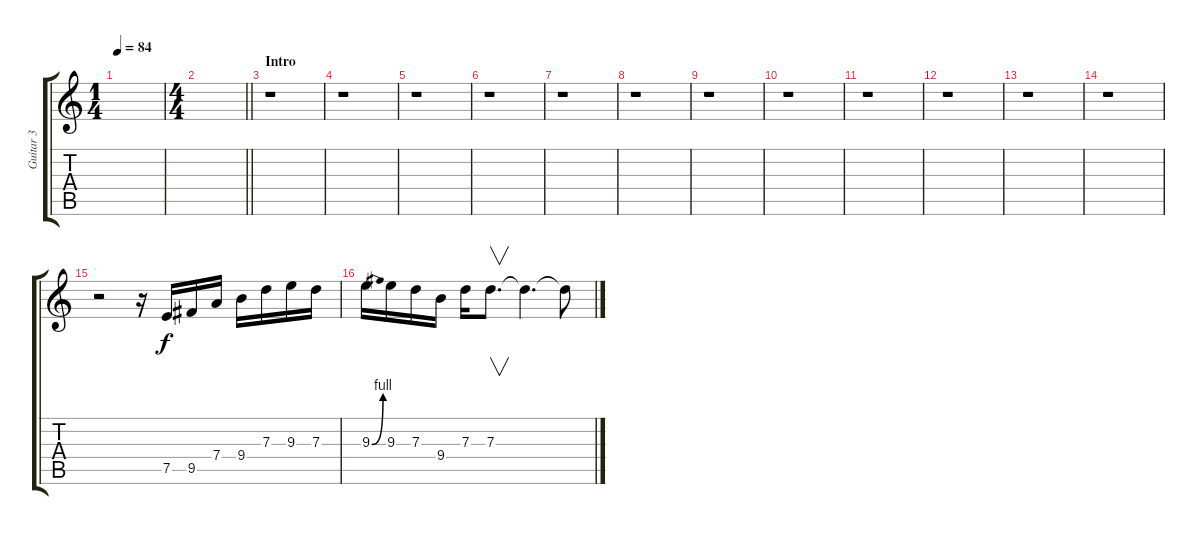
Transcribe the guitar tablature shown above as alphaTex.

\track ("Guitar 3" "Guitar 3") {instrument electricguitarclean}
\staff {score tabs}
\tuning (E4 B3 G3 D3 A2 E2) {hide}
\ts (1 4)
\tempo 84
\clef g2
\ks c
|
\ts (4 4)
\barLineRight lightlight
|
\section ("" "Intro")
r.1 |
r.1 |
r.1 |
r.1 |
r.1 |
r.1 |
r.1 |
r.1 |
r.1 |
r.1 |
r.1 |
r.1 |
r.2 r.16 7.5.16 9.5.16 7.4.16 9.4.16 7.3.16 9.3.16 7.3.16 |
9.3{be (bend 0 0 60 4)}.16 9.3.16 7.3.16 9.4.16 7.3.16 7.3.8{v d} 7.3{t}.4{d} 7.3{t}.8
